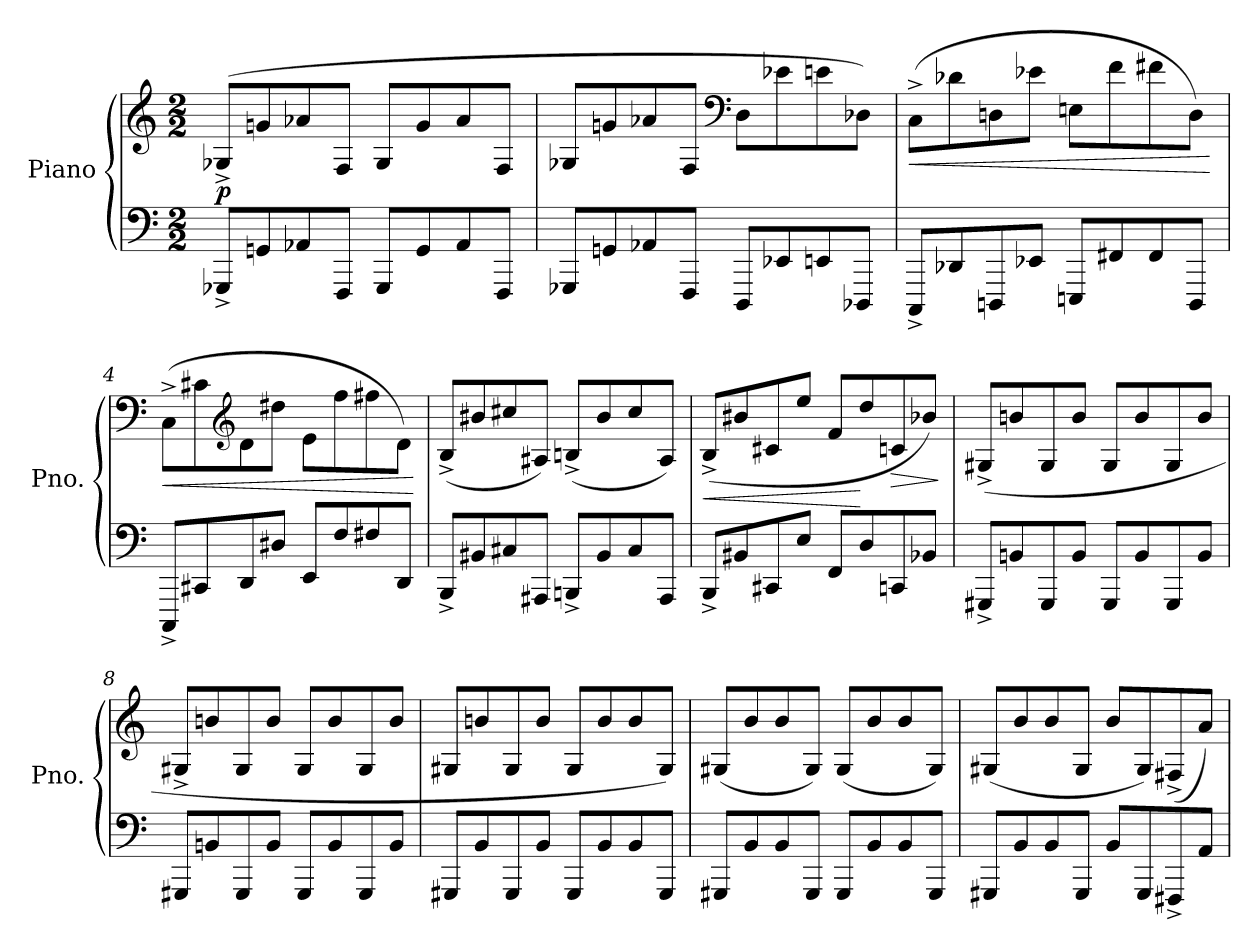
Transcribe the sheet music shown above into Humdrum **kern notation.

**kern	**kern	**dynam
*part1	*part1	*part1
*staff2	*staff1	*staff1/2
*I"Piano	*	*
*I'Pno.	*	*
*clefF4	*clefG2	*
*k[]	*k[]	*
*M2/2	*M2/2	*
*MM264	*MM264	*
=1	=1	=1
!	!	!LO:DY:b
8GGG-X^/L	(>8G-X^/L	p
8GGn/	8gn/	.
8AA-X/	8a-X/	.
8FFF/J	8F/J	.
8GGG-/L	8G-/L	.
8GG/	8g/	.
8AA-/	8a-/	.
8FFF/J	8F/J	.
=2	=2	=2
8GGG-X/L	8G-X/L	.
8GGn/	8gn/	.
8AA-X/	8a-X/	.
8FFF/J	8F/J	.
*	*clefF4	*
8DDD/L	8D\L	.
8EE-X/	8e-X\	.
8EEn/	8en\	.
8DDD-X/J	8D-X\J)	.
=3	=3	=3
!	!	!LO:HP:b
8CCC^/L	(>8C^\L	<
8DD-X/	8d-X\	.
8DDDn/	8Dn\	.
8EE-X/J	8e-X\J	.
8EEEn/L	8En\L	.
8FF#X/	8f\	.
8FF#/	8f#X\	.
8DDD/J	8D\J)	.
.	.	[
!!LO:LB:g=z
=4	=4	=4
!	!	!LO:HP:b
8CCC^/L	(>8C^\L	<
8CC#X/	8c#X\	.
*	*clefG2	*
8DD/	8d\	.
8D#X/J	8dd#X\J	.
8EE/L	8e\L	.
8F/	8ff\	.
8F#X/	8ff#X\	.
8DD/J	8d\J)	.
.	.	[
=5	=5	=5
8BBB^/L	(<8B^/L	.
8BB#X/	8b#X/	.
8C#X/	8cc#X/	.
8AAA#X/J	8A#X/J)	.
8BBBn^/L	(<8Bn^/L	.
8BB#/	8b#/	.
8C#/	8cc#/	.
8AAA#/J	8A#/J)	.
=6	=6	=6
!	!	!LO:HP:b
8BBB^/L	(<8B^/L	<
8BB#X/	8b#X/	.
8CC#X/	8c#X/	.
8E/J	8ee/J	.
8FF/L	8f/L	.
8D/	8dd/	[
!	!	!LO:HP:b
8CCn/	8cn/	>
8BB-X/J	8b-X/J)	.
.	.	]
!!LO:LB:g=z
=7	=7	=7
8GGG#X^/L	(<8G#X^/L	.
8BBn/	8bn/	.
8GGG#/	8G#/	.
8BB/J	8b/J	.
8GGG#/L	8G#/L	.
8BB/	8b/	.
8GGG#/	8G#/	.
8BB/J	8b/J	.
=8	=8	=8
8GGG#X/L	8G#X^/L	.
8BBn/	8bn/	.
8GGG#/	8G#/	.
8BB/J	8b/J	.
8GGG#/L	8G#/L	.
8BB/	8b/	.
8GGG#/	8G#/	.
8BB/J	8b/J	.
=9	=9	=9
8GGG#X/L	8G#X/L	.
8BB/	8bn/	.
8GGG#/	8G#/	.
8BB/J	8b/J	.
8GGG#/L	8G#/L	.
8BB/	8b/	.
8BB/	8b/	.
8GGG#/J	8G#/J)	.
=10	=10	=10
8GGG#X/L	(<8G#X/L	.
8BB/	8b/	.
8BB/	8b/	.
8GGG#/J	8G#/J)	.
8GGG#/L	(<8G#/L	.
8BB/	8b/	.
8BB/	8b/	.
8GGG#/J	8G#/J)	.
!!LO:LB:g=z
=11	=11	=11
8GGG#X/L	(<8G#X/L	.
8BB/	8b/	.
8BB/	8b/	.
8GGG#/J	8G#/J	.
8BB/L	8b/L	.
8GGG#/	8G#/)	.
8FFF#X^/	(<8F#X^/	.
8AA/J	8a/J)	.
=	=	=
*-	*-	*-
